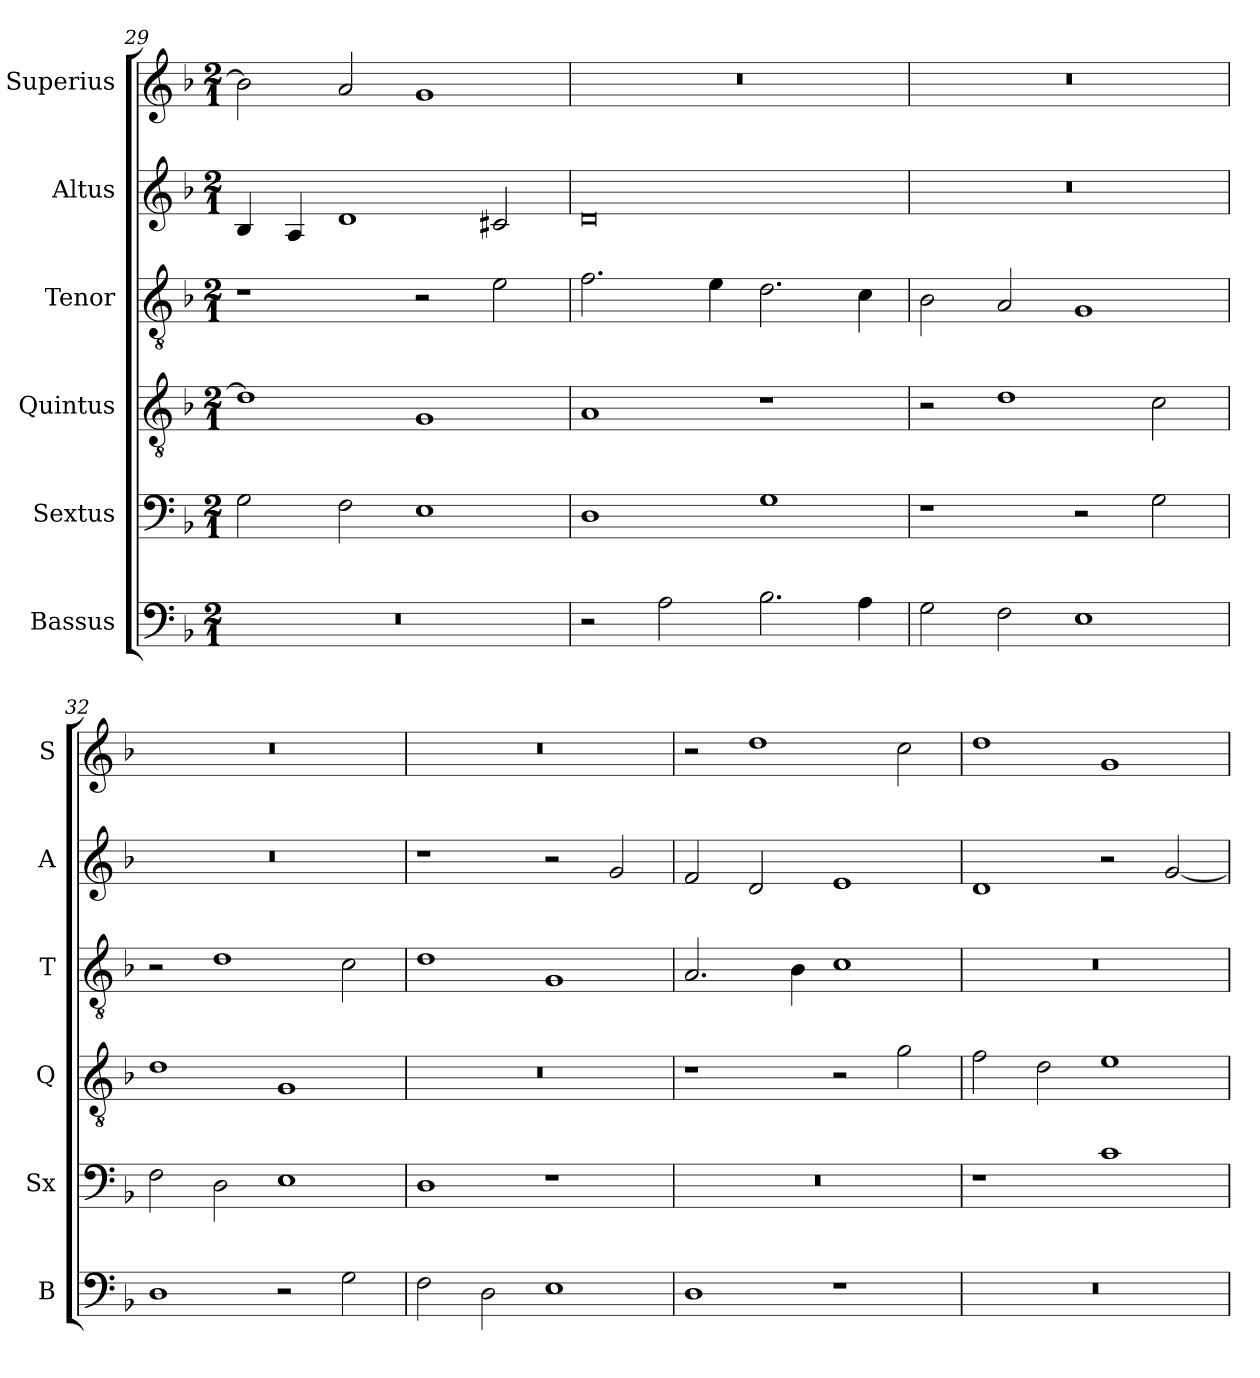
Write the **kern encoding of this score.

**kern	**kern	**kern	**kern	**kern	**kern
*part6	*part5	*part4	*part3	*part2	*part1
*staff6	*staff5	*staff4	*staff3	*staff2	*staff1
*I"Bassus	*I"Sextus	*I"Quintus	*I"Tenor	*I"Altus	*I"Superius
*I'B	*I'Sx	*I'Q	*I'T	*I'A	*I'S
*clefF4	*clefF4	*clefGv2	*clefGv2	*clefG2	*clefG2
*k[b-]	*k[b-]	*k[b-]	*k[b-]	*k[b-]	*k[b-]
*M2/1	*M2/1	*M2/1	*M2/1	*M2/1	*M2/1
=29	=29	=29	=29	=29	=29
0r	2G\	1d]	1r	4B-/	2b-\]
.	.	.	.	4A/	.
.	2F\	.	.	1d	2a/
.	1E	1G	2r	.	1g
.	.	.	2e\	2c#X/	.
=30	=30	=30	=30	=30	=30
2r	1D	1A	2.f\	0d	0r
2A\	.	.	.	.	.
.	.	.	4e\	.	.
2.B-\	1G	1r	2.d\	.	.
4A\	.	.	4c\	.	.
=31	=31	=31	=31	=31	=31
2G\	1r	2r	2B-\	0r	0r
2F\	.	1d	2A/	.	.
1E	2r	.	1G	.	.
.	2G\	2c\	.	.	.
=32	=32	=32	=32	=32	=32
1D	2F\	1d	2r	0r	0r
.	2D\	.	1d	.	.
2r	1E	1G	.	.	.
2G\	.	.	2c\	.	.
=33	=33	=33	=33	=33	=33
2F\	1D	0r	1d	1r	0r
2D\	.	.	.	.	.
1E	1r	.	1G	2r	.
.	.	.	.	2g/	.
=34	=34	=34	=34	=34	=34
1D	0r	1r	2.A/	2f/	2r
.	.	.	.	2d/	1dd
.	.	.	4B-\	.	.
1r	.	2r	1c	1e	.
.	.	2g\	.	.	2cc\
=35	=35	=35	=35	=35	=35
0r	1r	2f\	0r	1d	1dd
.	.	2d\	.	.	.
.	1c	1e	.	2r	1g
.	.	.	.	[2g/	.
=	=	=	=	=	=
*-	*-	*-	*-	*-	*-
